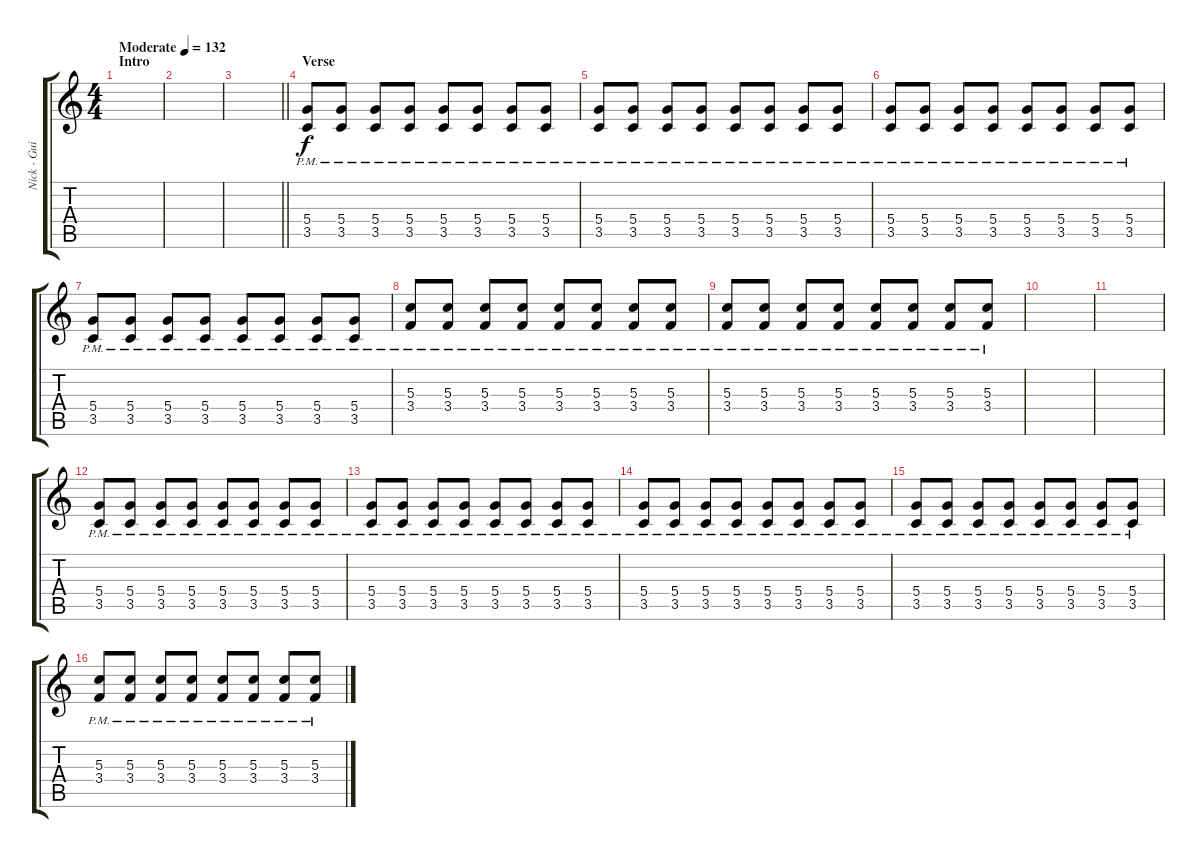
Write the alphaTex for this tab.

\track ("Nick - Guitar RSE" "Nick - Gui") {instrument overdrivenguitar}
\staff {score tabs}
\tuning (E4 B3 G3 D3 A2 E2) {hide}
\ts (4 4)
\section ("" "Intro")
\tempo (132 "Moderate")
\clef g2
\ks c
|
|
\barLineRight lightlight
|
\section ("" "Verse")
(5.4{pm} 3.5{pm}).8 (5.4{pm} 3.5{pm}).8 (5.4{pm} 3.5{pm}).8 (5.4{pm} 3.5{pm}).8 (5.4{pm} 3.5{pm}).8 (5.4{pm} 3.5{pm}).8 (5.4{pm} 3.5{pm}).8 (5.4{pm} 3.5{pm}).8 |
(5.4{pm} 3.5{pm}).8 (5.4{pm} 3.5{pm}).8 (5.4{pm} 3.5{pm}).8 (5.4{pm} 3.5{pm}).8 (5.4{pm} 3.5{pm}).8 (5.4{pm} 3.5{pm}).8 (5.4{pm} 3.5{pm}).8 (5.4{pm} 3.5{pm}).8 |
(5.4{pm} 3.5{pm}).8 (5.4{pm} 3.5{pm}).8 (5.4{pm} 3.5{pm}).8 (5.4{pm} 3.5{pm}).8 (5.4{pm} 3.5{pm}).8 (5.4{pm} 3.5{pm}).8 (5.4{pm} 3.5{pm}).8 (5.4{pm} 3.5{pm}).8 |
(5.4{pm} 3.5{pm}).8 (5.4{pm} 3.5{pm}).8 (5.4{pm} 3.5{pm}).8 (5.4{pm} 3.5{pm}).8 (5.4{pm} 3.5{pm}).8 (5.4{pm} 3.5{pm}).8 (5.4{pm} 3.5{pm}).8 (5.4{pm} 3.5{pm}).8 |
(5.3{pm} 3.4{pm}).8 (5.3{pm} 3.4{pm}).8 (5.3{pm} 3.4{pm}).8 (5.3{pm} 3.4{pm}).8 (5.3{pm} 3.4{pm}).8 (5.3{pm} 3.4{pm}).8 (5.3{pm} 3.4{pm}).8 (5.3{pm} 3.4{pm}).8 |
(5.3{pm} 3.4{pm}).8 (5.3{pm} 3.4{pm}).8 (5.3{pm} 3.4{pm}).8 (5.3{pm} 3.4{pm}).8 (5.3{pm} 3.4{pm}).8 (5.3{pm} 3.4{pm}).8 (5.3{pm} 3.4{pm}).8 (5.3{pm} 3.4{pm}).8 |
|
|
(5.4{pm} 3.5{pm}).8 (5.4{pm} 3.5{pm}).8 (5.4{pm} 3.5{pm}).8 (5.4{pm} 3.5{pm}).8 (5.4{pm} 3.5{pm}).8 (5.4{pm} 3.5{pm}).8 (5.4{pm} 3.5{pm}).8 (5.4{pm} 3.5{pm}).8 |
(5.4{pm} 3.5{pm}).8 (5.4{pm} 3.5{pm}).8 (5.4{pm} 3.5{pm}).8 (5.4{pm} 3.5{pm}).8 (5.4{pm} 3.5{pm}).8 (5.4{pm} 3.5{pm}).8 (5.4{pm} 3.5{pm}).8 (5.4{pm} 3.5{pm}).8 |
(5.4{pm} 3.5{pm}).8 (5.4{pm} 3.5{pm}).8 (5.4{pm} 3.5{pm}).8 (5.4{pm} 3.5{pm}).8 (5.4{pm} 3.5{pm}).8 (5.4{pm} 3.5{pm}).8 (5.4{pm} 3.5{pm}).8 (5.4{pm} 3.5{pm}).8 |
(5.4{pm} 3.5{pm}).8 (5.4{pm} 3.5{pm}).8 (5.4{pm} 3.5{pm}).8 (5.4{pm} 3.5{pm}).8 (5.4{pm} 3.5{pm}).8 (5.4{pm} 3.5{pm}).8 (5.4{pm} 3.5{pm}).8 (5.4{pm} 3.5{pm}).8 |
(5.3{pm} 3.4{pm}).8 (5.3{pm} 3.4{pm}).8 (5.3{pm} 3.4{pm}).8 (5.3{pm} 3.4{pm}).8 (5.3{pm} 3.4{pm}).8 (5.3{pm} 3.4{pm}).8 (5.3{pm} 3.4{pm}).8 (5.3{pm} 3.4{pm}).8
